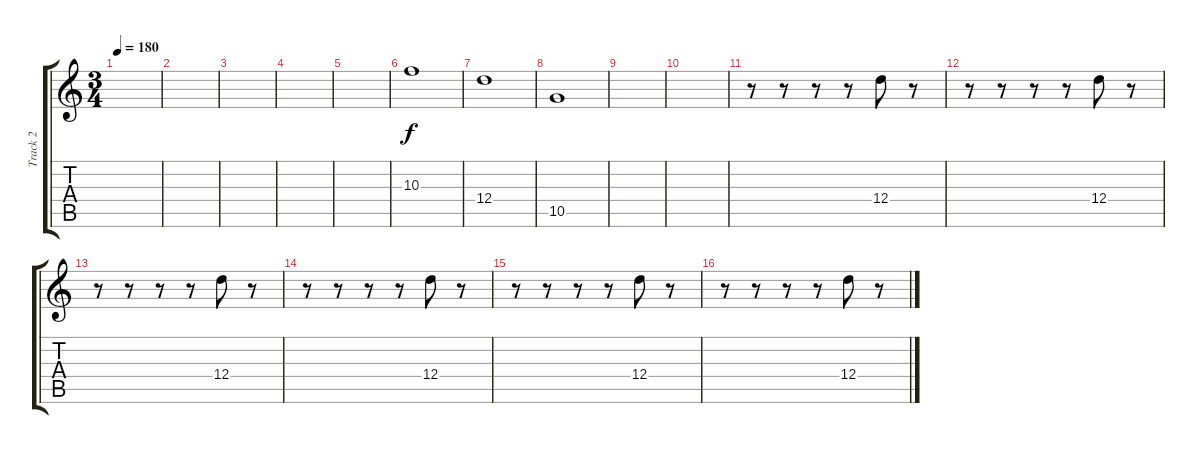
\track ("Track 2" "Track 2") {instrument acousticguitarsteel bank 177}
\staff {score tabs}
\tuning (E4 B3 G3 D3 A2 E2) {hide}
\ts (3 4)
\tempo 180
\clef g2
\ks c
|
|
|
|
|
10.3.1 |
12.4.1 |
10.5.1 |
|
|
r.8 r.8 r.8 r.8 12.4.8 r.8 |
r.8 r.8 r.8 r.8 12.4.8 r.8 |
r.8 r.8 r.8 r.8 12.4.8 r.8 |
r.8 r.8 r.8 r.8 12.4.8 r.8 |
r.8 r.8 r.8 r.8 12.4.8 r.8 |
r.8 r.8 r.8 r.8 12.4.8 r.8
